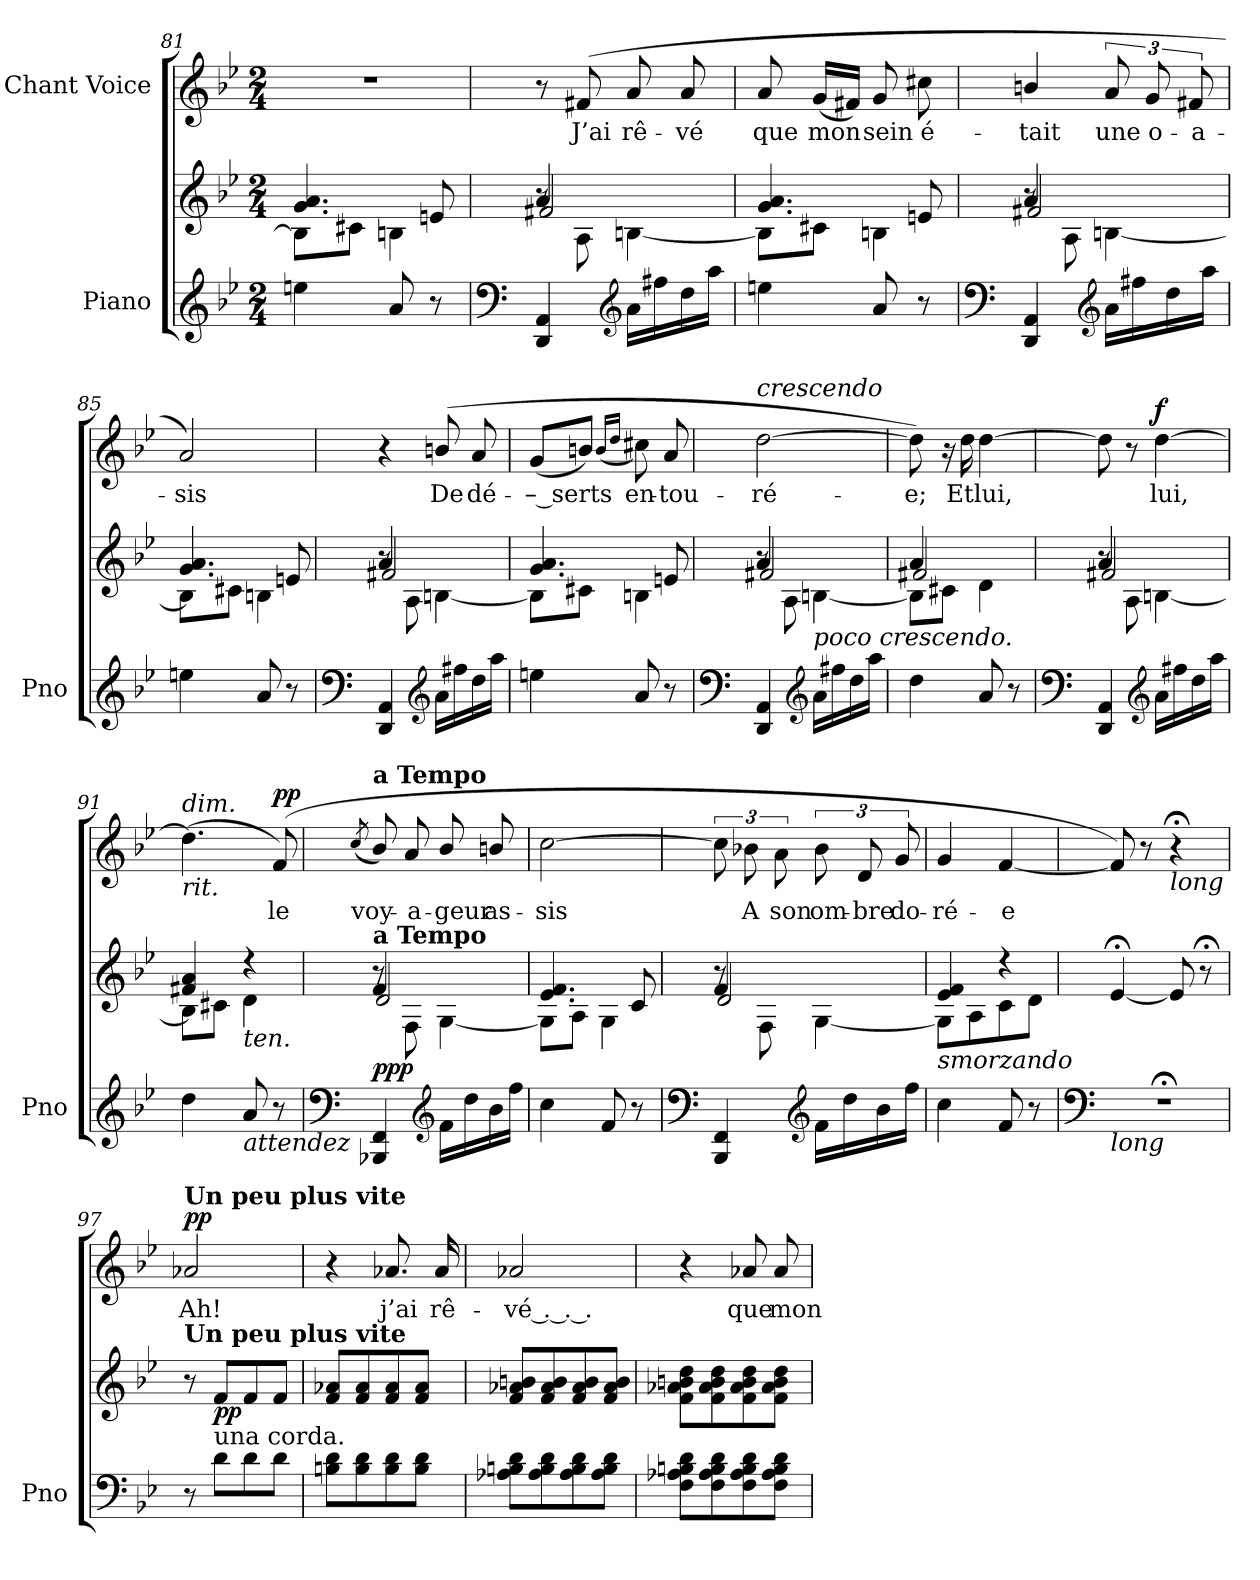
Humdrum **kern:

**kern	**kern	**dynam	**kern	**text	**dynam
*part2	*part2	*part2	*part1	*part1	*part1
*staff3	*staff2	*staff2/3	*staff1	*staff1	*staff1
*I"Piano	*	*	*I"Chant Voice	*	*
*I'Pno	*	*	*	*	*
!!LO:PB:g=z
*clefG2	*clefG2	*	*clefG2	*	*
*k[b-e-]	*k[b-e-]	*	*k[b-e-]	*	*
*M2/4	*M2/4	*	*M2/4	*	*
=81	=81	=81	=81	=81	=81
*	*^	*	*	*	*
4een\	4.g/ 4.a/	8B\L]	.	2r	.	.
.	.	8c#X\J	.	.	.	.
8a/	.	4Bn\	.	.	.	.
8r	8en/	.	.	.	.	.
*	*v	*v	*	*	*	*
!!LO:PB:g=z
=82	=82	=82	=82	=82	=82
*clefF4	*	*	*	*	*
*	*^	*	*	*	*
*	*	*^	*	*	*	*
4DD/ 4AA/	4a/	8r	2f#X/	.	8r	.	.
!	!	!	!	!	!	!LO:LY:b	!
.	.	8A\	.	.	(8f#X/	J’ai	.
*clefG2	*	*	*	*	*	*	*
!	!	!	!	!	!	!LO:LY:b	!
16a\LL	4ryy	[4Bn\	.	.	8a/	rê-	.
16ff#X\	.	.	.	.	.	.	.
!	!	!	!	!	!	!LO:LY:b	!
16dd\	.	.	.	.	8a/	-vé	.
16aa\JJ	.	.	.	.	.	.	.
*	*	*v	*v	*	*	*	*
=83	=83	=83	=83	=83	=83	=83
!	!	!	!	!	!LO:LY:b	!
4een\	4.g/ 4.a/	8B\L]	.	8a/	que	.
!	!	!	!	!	!LO:LY:b	!
.	.	8c#X\J	.	(16g/LL	mon	.
.	.	.	.	16f#X/JJ)	.	.
!	!	!	!	!	!LO:LY:b	!
8a/	.	4Bn\	.	8g/	-sein	.
!	!	!	!	!	!LO:LY:b	!
8r	8en/	.	.	8cc#X\	é-	.
*	*v	*v	*	*	*	*
=84	=84	=84	=84	=84	=84
*clefF4	*	*	*	*	*
*	*^	*	*	*	*
*	*	*^	*	*	*	*
!	!	!	!	!	!	!LO:LY:b	!
4DD/ 4AA/	4a/	8r	2f#X/	.	4bn/	-tait	.
.	.	8A\	.	.	.	.	.
*clefG2	*	*	*	*	*	*	*
!	!	!	!	!	!	!LO:LY:b	!
16a\LL	4ryy	[4Bn\	.	.	12a/	une	.
16ff#X\	.	.	.	.	.	.	.
!	!	!	!	!	!	!LO:LY:b	!
.	.	.	.	.	12g/	o-	.
16dd\	.	.	.	.	.	.	.
!	!	!	!	!	!	!LO:LY:b	!
.	.	.	.	.	12f#X/	-a-	.
16aa\JJ	.	.	.	.	.	.	.
*	*	*v	*v	*	*	*	*
=85	=85	=85	=85	=85	=85	=85
!	!	!	!	!	!LO:LY:b	!
4een\	4.g/ 4.a/	8B\L]	.	2a/)	-sis	.
.	.	8c#X\J	.	.	.	.
8a/	.	4Bn\	.	.	.	.
8r	8en/	.	.	.	.	.
*	*v	*v	*	*	*	*
=86	=86	=86	=86	=86	=86
*clefF4	*	*	*	*	*
*	*^	*	*	*	*
*	*	*^	*	*	*	*
4DD/ 4AA/	4a/	8r	2f#X/	.	4r	.	.
.	.	8A\	.	.	.	.	.
*clefG2	*	*	*	*	*	*	*
!	!	!	!	!	!	!LO:LY:b	!
16a\LL	4ryy	[4Bn\	.	.	(8bn/	De	.
16ff#X\	.	.	.	.	.	.	.
!	!	!	!	!	!	!LO:LY:b	!
16dd\	.	.	.	.	8a/	dé-	.
16aa\JJ	.	.	.	.	.	.	.
*	*	*v	*v	*	*	*	*
!!LO:LB:g=z
=87	=87	=87	=87	=87	=87	=87
!	!	!	!	!	!LO:LY:b	!
4een\	4.g/ 4.a/	8Bn\L]	.	(8g/L	-– serts	.
.	.	8c#X\J	.	8bn/J)	.	.
.	.	.	.	(16qb/LL	.	.
.	.	.	.	16qdd/JJ	.	.
!	!	!	!	!	!LO:LY:b	!
8a/	.	4B\	.	8cc#X\)	en-	.
!	!	!	!	!	!LO:LY:b	!
8r	8en/	.	.	8a/	-tou-	.
*	*v	*v	*	*	*	*
=88	=88	=88	=88	=88	=88
*clefF4	*	*	*	*	*
*	*^	*	*	*	*
*	*	*^	*	*	*	*
!	!	!	!	!	!LO:TX:a:i:t=crescendo	!	!
!	!	!	!	!	!	!LO:LY:b	!
4DD/ 4AA/	4a/	8r	2f#X/	.	[2dd\	-ré-	.
.	.	8A\	.	.	.	.	.
*clefG2	*	*	*	*	*	*	*
!	!LO:TX:b:i:t=poco crescendo.	!	!	!	!	!	!
16a\LL	4ryy	[4Bn\	.	.	.	.	.
16ff#X\	.	.	.	.	.	.	.
16dd\	.	.	.	.	.	.	.
16aa\JJ	.	.	.	.	.	.	.
=89	=89	=89	=89	=89	=89	=89	=89
!	!	!	!	!	!	!LO:LY:b	!
4dd\	4a/	8B\L]	2f#X/	.	8dd\])	-e;	.
.	.	8c#X\J	.	.	16r	.	.
!	!	!	!	!	!	!LO:LY:b	!
.	.	.	.	.	16dd\	Et	.
!	!	!	!	!	!	!LO:LY:b	!
8a/	4ryy	4d\	.	.	[4dd\	lui,	.
8r	.	.	.	.	.	.	.
=90	=90	=90	=90	=90	=90	=90	=90
*clefF4	*	*	*	*	*	*	*
4DD/ 4AA/	4a/	8r	2f#X/	.	8dd\]	.	.
.	.	8A\	.	.	8r	.	.
*clefG2	*	*	*	*	*	*	*
!	!	!	!	!	!	!LO:LY:b	!LO:DY:a
16a\LL	4ryy	[4Bn\	.	.	[4dd\	lui,	f
16ff#X\	.	.	.	.	.	.	.
16dd\	.	.	.	.	.	.	.
16aa\JJ	.	.	.	.	.	.	.
*	*	*v	*v	*	*	*	*
=91	=91	=91	=91	=91	=91	=91
!	!	!	!	!LO:TX:b:i:t=rit.	!	!
!	!	!	!	!LO:TX:a:i:t=dim.	!	!
4dd\	4f#X/ 4a/	8B\L]	.	(4.dd\]	.	.
.	.	8c#X\J	.	.	.	.
!	!LO:TX:b:i:t=ten.	!	!	!	!	!
!LO:TX:b:i:t=attendez	!	!	!	!	!	!
8a/	4r	4d\	.	.	.	.
!	!	!	!	!	!LO:LY:b	!LO:DY:a
8r	.	.	.	(8f/)	le	pp
*	*v	*v	*	*	*	*
!!LO:LB:g=z
=92	=92	=92	=92	=92	=92
*clefF4	*	*	*	*	*
.	.	.	(8qcc/	.	.
*	*^	*	*	*	*
*	*	*^	*	*	*	*
!	!	!	!	!	!LO:TX:a:B:t=a Tempo	!	!
!	!LO:TX:a:B:t=a Tempo	!	!	!	!	!	!
!	!	!	!	!LO:DY:b	!	!LO:LY:b	!
4BBB-X/ 4FF/	4f/	8r	2d/	ppp	8b-/)	voy-	.
!	!	!	!	!	!	!LO:LY:b	!
.	.	8F\	.	.	8a/	-a-	.
*clefG2	*	*	*	*	*	*	*
!	!	!	!	!	!	!LO:LY:b	!
16f\LL	4ryy	[4G\	.	.	8b-/	-geur	.
16dd\	.	.	.	.	.	.	.
!	!	!	!	!	!	!LO:LY:b	!
16b-\	.	.	.	.	8bn/	as-	.
16ff\JJ	.	.	.	.	.	.	.
*	*	*v	*v	*	*	*	*
=93	=93	=93	=93	=93	=93	=93
!	!	!	!	!	!LO:LY:b	!
4cc\	4.e-/ 4.f/	8G\L]	.	[2cc\	-sis	.
.	.	8A\J	.	.	.	.
8f/	.	4G\	.	.	.	.
8r	8c/	.	.	.	.	.
*	*v	*v	*	*	*	*
=94	=94	=94	=94	=94	=94
*clefF4	*	*	*	*	*
*	*^	*	*	*	*
*	*	*^	*	*	*	*
4BBB-/ 4FF/	4f/	8r	2d/	.	12cc\]	.	.
!	!	!	!	!	!	!LO:LY:b	!
.	.	.	.	.	12b-X\	A	.
.	.	8F\	.	.	.	.	.
!	!	!	!	!	!	!LO:LY:b	!
.	.	.	.	.	12a\	son	.
*clefG2	*	*	*	*	*	*	*
!	!	!	!	!	!	!LO:LY:b	!
16f\LL	4ryy	[4G\	.	.	12b-\	om-	.
16dd\	.	.	.	.	.	.	.
!	!	!	!	!	!	!LO:LY:b	!
.	.	.	.	.	12d/	-bre	.
16b-\	.	.	.	.	.	.	.
!	!	!	!	!	!	!LO:LY:b	!
.	.	.	.	.	12g/	do-	.
16ff\JJ	.	.	.	.	.	.	.
*	*	*v	*v	*	*	*	*
=95	=95	=95	=95	=95	=95	=95
!	!LO:TX:b:i:t=smorzando	!	!	!	!	!
!	!	!	!	!	!LO:LY:b	!
4cc\	4e-/ 4f/	8G\L]	.	4g/	-ré-	.
.	.	8A\	.	.	.	.
!	!	!	!	!	!LO:LY:b	!
8f/	4r	8c\	.	[4f/	-e	.
8r	.	8d\J	.	.	.	.
*	*v	*v	*	*	*	*
=96	=96	=96	=96	=96	=96
*clefF4	*	*	*	*	*
*	*^	*	*	*	*
!LO:TX:b:i:t=long	!	!	!	!	!	!
*	*v	*v	*	*	*	*
2r;<	[4e-;/	.	8f/])	.	.
.	.	.	8r	.	.
!	!	!	!LO:TX:b:i:t=long	!	!
.	8e-/]	.	4r;<	.	.
.	8r;<	.	.	.	.
!!LO:LB:g=z
=97	=97	=97	=97	=97	=97
!	!	!	!LO:TX:a:B:t=Un peu plus vite	!	!
!	!LO:TX:a:B:t=Un peu plus vite	!	!	!	!
!	!	!	!	!LO:LY:b	!LO:DY:b
8r	8r	.	2a-X/	Ah!	pp
!	!LO:TX:b:t=una corda.	!	!	!	!
!	!	!LO:DY:b	!	!	!
8d\L	8f/L	pp	.	.	.
8d\	8f/	.	.	.	.
8d\J	8f/J	.	.	.	.
=98	=98	=98	=98	=98	=98
8Bn\ 8d\L	8f/ 8a-X/L	.	4r	.	.
8B\ 8d\	8f/ 8a-/	.	.	.	.
!	!	!	!	!LO:LY:b	!
8B\ 8d\	8f/ 8a-/	.	8.a-X/	j’ai	.
8B\ 8d\J	8f/ 8a-/J	.	.	.	.
!	!	!	!	!LO:LY:b	!
.	.	.	16a-/	rê-	.
=99	=99	=99	=99	=99	=99
!	!	!	!	!LO:LY:b	!
8A-X\ 8Bn\ 8d\L	8f/ 8a-X/ 8bn/L	.	2a-X/	-vé . . .	.
8A-\ 8B\ 8d\	8f/ 8a-/ 8b/	.	.	.	.
8A-\ 8B\ 8d\	8f/ 8a-/ 8b/	.	.	.	.
8A-\ 8B\ 8d\J	8f/ 8a-/ 8b/J	.	.	.	.
=100	=100	=100	=100	=100	=100
8F\ 8A-X\ 8Bn\ 8d\L	8f\ 8a-X\ 8bn\ 8dd\L	.	4r	.	.
8F\ 8A-\ 8B\ 8d\	8f\ 8a-\ 8b\ 8dd\	.	.	.	.
!	!	!	!	!LO:LY:b	!
8F\ 8A-\ 8B\ 8d\	8f\ 8a-\ 8b\ 8dd\	.	8a-X/	que	.
!	!	!	!	!LO:LY:b	!
8F\ 8A-\ 8B\ 8d\J	8f\ 8a-\ 8b\ 8dd\J	.	8a-/	mon	.
=	=	=	=	=	=
*-	*-	*-	*-	*-	*-
